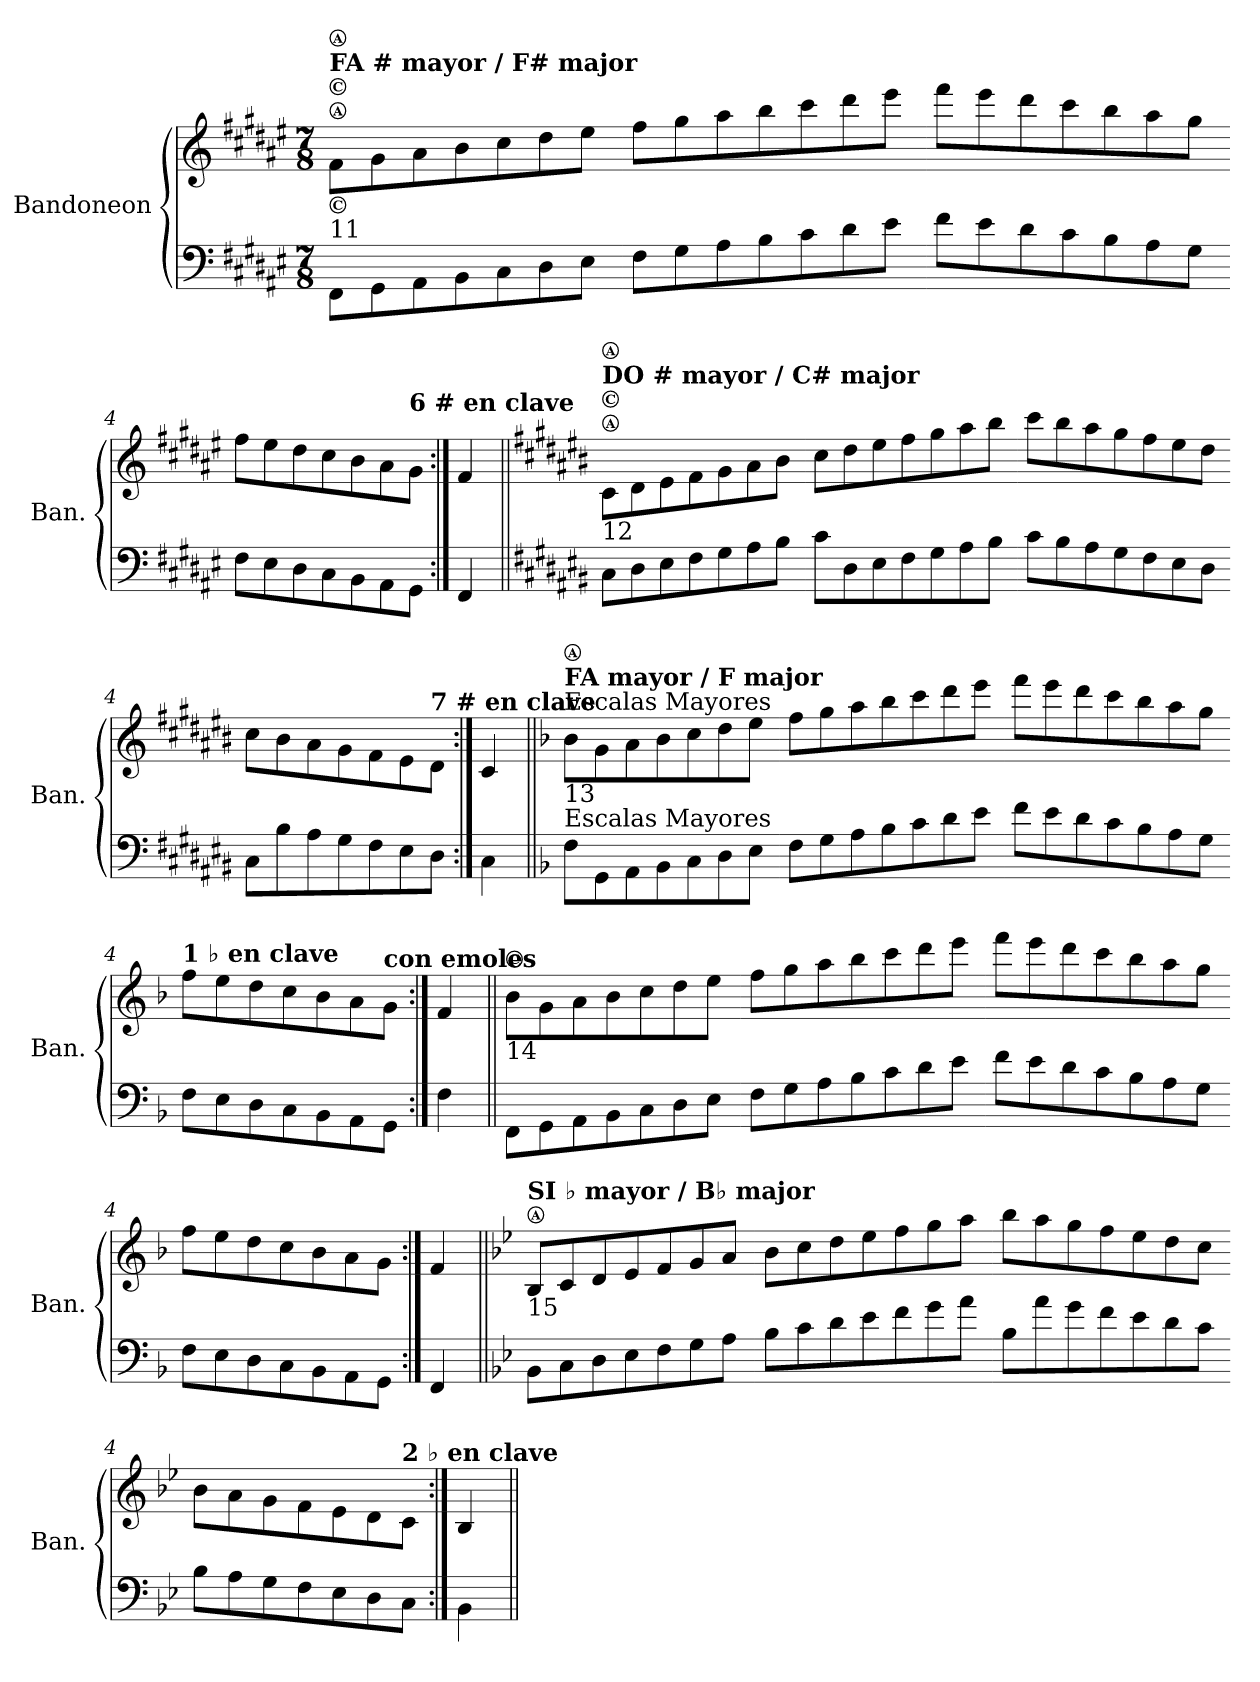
**kern	**kern
*part1	*part1
*staff2	*staff1
*I"Bandoneon	*
*I'Ban.	*
!!LO:LB:g=z
*clefF4	*clefG2
*k[f#c#g#d#a#e#]	*k[f#c#g#d#a#e#]
*M7/8	*M7/8
=1	=1
!	!LO:TX:t=Ⓐ
!	!LO:TX:t=Ⓒ
!	!LO:TX:a:B:t=FA # mayor / F# major
!	!LO:TX:a:t=Ⓐ
!	!LO:TX:b:t=Ⓒ
!	!LO:TX:b:t=11
8FF#<<\L	8f#\L
8GG#<<\	8g#\
8AA#<<\	8a#\
8BB<<\	8b\
8C#<<\	8cc#\
8D#<<\	8dd#\
8E#<<\J	8ee#\J
=2-	=2-
8F#<<\L	8ff#\L
8G#<<\	8gg#\
8A#<<\	8aa#\
8B<<\	8bb\
8c#<<\	8ccc#\
8d#<<\	8ddd#\
8e#<<\J	8eee#\J
=3-	=3-
8f#<<\L	8fff#\L
8e#<<\	8eee#\
8d#<<\	8ddd#\
8c#<<\	8ccc#\
8B<<\	8bb\
8A#<<\	8aa#\
8G#<<\J	8gg#\J
=4-	=4-
8F#<<\L	8ff#\L
8E#<<\	8ee#\
8D#<<\	8dd#\
8C#<<\	8cc#\
8BB<<\	8b\
8AA#<<\	8a#\
!	!LO:TX:B:t=6 # en clave
8GG#<<\J	8g#\J
=5:|!	=5:|!
4FF#<</	4f#/
!!LO:LB:g=z
=1||	=1||
*k[f#c#g#d#a#e#b#]	*k[f#c#g#d#a#e#b#]
!	!LO:TX:a:t=Ⓐ
!	!LO:TX:a:t=Ⓒ
!	!LO:TX:a:B:t=DO # mayor / C# major
!	!LO:TX:a:t=Ⓐ
!	!LO:TX:b:t=12
8C#<\L	8c#\L
8D#<\	8d#\
8E#<\	8e#\
8F#<\	8f#\
8G#<\	8g#\
8A#<\	8a#\
8B#<\J	8b#\J
=2-	=2-
8c#<\L	8cc#\L
8D#<\	8dd#\
8E#<\	8ee#\
8F#<\	8ff#\
8G#<\	8gg#\
8A#\	8aa#\
8B#<\J	8bb#\J
=3-	=3-
8c#<\L	8ccc#\L
8B#<\	8bb#\
8A#<\	8aa#\
8G#<\	8gg#\
8F#\	8ff#\
8E#\	8ee#\
8D#\J	8dd#\J
=4-	=4-
8C#<\L	8cc#\L
8B#<\	8b#\
8A#<\	8a#\
8G#<\	8g#\
8F#<\	8f#\
8E#<\	8e#\
!	!LO:TX:B:t=7 # en clave
8D#<\J	8d#\J
=5:|!	=5:|!
4C#<\	4c#/
!!LO:PB:g=z
=1||	=1||
*k[b-]	*k[b-]
!	!LO:TX:a:t=Escalas Mayores
!	!LO:TX:a:B:t=FA mayor / F major
!	!LO:TX:a:t=Ⓐ
!	!LO:TX:b:t=13
!LO:TX:a:t=Escalas Mayores	!
8F<\L	8b-\L
8GG<\	8g\
8AA<\	8a\
8BB-<\	8b-\
8C<\	8cc\
8D<\	8dd\
8E<\J	8ee\J
=2-	=2-
8F<\L	8ff\L
8G<\	8gg\
8A<\	8aa\
8B-<\	8bb-\
8c<\	8ccc\
8d<\	8ddd\
8e<\J	8eee\J
=3-	=3-
8f<\L	8fff\L
8e<\	8eee\
8d<\	8ddd\
8c<\	8ccc\
8B-<\	8bb-\
8A<\	8aa\
8G<\J	8gg\J
=4-	=4-
!	!LO:TX:a:B:t=1 ♭ en clave
8F<\L	8ff\L
8E<\	8ee\
8D<\	8dd\
8C>\	8cc\
8BB->\	8b-\
8AA>\	8a\
!	!LO:TX:B:t=con emoles
8GG>\J	8g\J
=5:|!	=5:|!
4F<\	4f/
!!LO:LB:g=z
=1||	=1||
!	!LO:TX:a:t=Ⓒ
!	!LO:TX:b:t=14
8FF<\L	8b-\L
8GG<\	8g\
8AA<\	8a\
8BB-<\	8b-\
8C<\	8cc\
8D<\	8dd\
8E<\J	8ee\J
=2-	=2-
8F<\L	8ff\L
8G<\	8gg\
8A<\	8aa\
8B-<\	8bb-\
8c<\	8ccc\
8d<\	8ddd\
8e<\J	8eee\J
=3-	=3-
8f<\L	8fff\L
8e<\	8eee\
8d<\	8ddd\
8c<\	8ccc\
8B-<\	8bb-\
8A<\	8aa\
8G<\J	8gg\J
=4-	=4-
8F<\L	8ff\L
8E<\	8ee\
8D<\	8dd\
8C<\	8cc\
8BB-<\	8b-\
8AA<\	8a\
8GG<\J	8g\J
=5:|!	=5:|!
4FF</	4f/
!!LO:LB:g=z
=1||	=1||
*k[b-e-]	*k[b-e-]
!	!LO:TX:t=Ⓐ
!	!LO:TX:a:B:t=SI ♭ mayor / B♭ major
!	!LO:TX:b:t=15
8BB-<\L	8B-/L
8C<\	8c/
8D<\	8d/
8E-<\	8e-/
8F<\	8f/
8G<\	8g/
8A<\J	8a/J
=2-	=2-
8B-<\L	8b-\L
8c<\	8cc\
8d<\	8dd\
8e-<\	8ee-\
8f<\	8ff\
8g<\	8gg\
8a<\J	8aa\J
=3-	=3-
8B-<\L	8bb-\L
8a<\	8aa\
8g<\	8gg\
8f<\	8ff\
8e-<\	8ee-\
8d<\	8dd\
8c<\J	8cc\J
=4-	=4-
8B-<\L	8b-\L
8A<\	8a\
8G<\	8g\
8F<\	8f\
8E-<\	8e-\
8D<\	8d\
!	!LO:TX:B:t=2 ♭ en clave
8C<\J	8c\J
=5:|!	=5:|!
4BB-<\	4B-/
=||	=||
*-	*-
